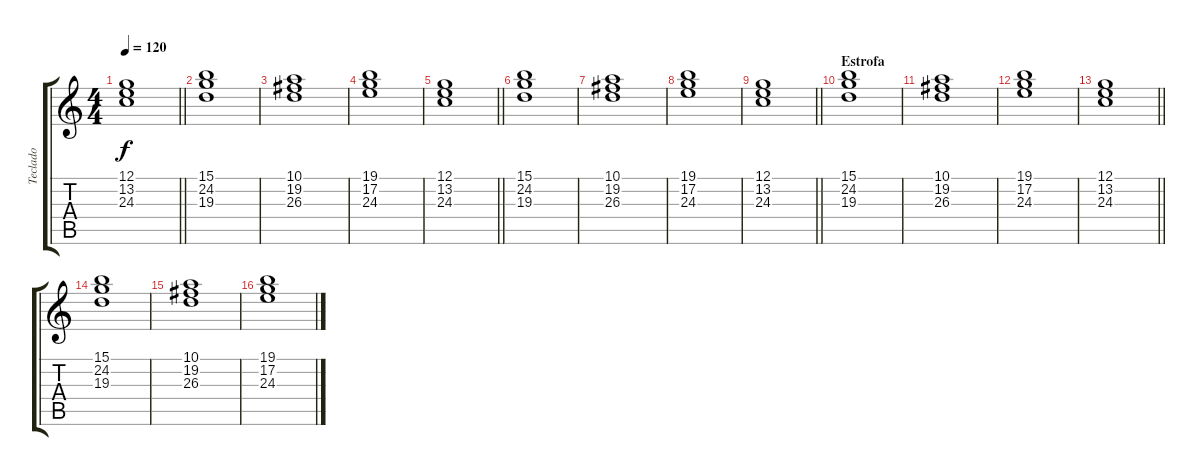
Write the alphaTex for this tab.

\track ("Teclado" "Teclado") {instrument rockorgan}
\staff {score tabs}
\tuning (E4 B3 G3 D3 A2 E2) {hide}
\ts (4 4)
\tempo 120
\clef g2
\barLineRight lightlight
\ks c
(12.1 13.2 24.3).1{dy f} |
(15.1 24.2 19.3).1 |
(10.1 19.2 26.3).1 |
(19.1 17.2 24.3).1 |
\barLineRight lightlight
(12.1 13.2 24.3).1 |
(15.1 24.2 19.3).1 |
(10.1 19.2 26.3).1 |
(19.1 17.2 24.3).1 |
\barLineRight lightlight
(12.1 13.2 24.3).1 |
\section ("" "Estrofa")
(15.1 24.2 19.3).1 |
(10.1 19.2 26.3).1 |
(19.1 17.2 24.3).1 |
\barLineRight lightlight
(12.1 13.2 24.3).1 |
(15.1 24.2 19.3).1 |
(10.1 19.2 26.3).1 |
(19.1 17.2 24.3).1
